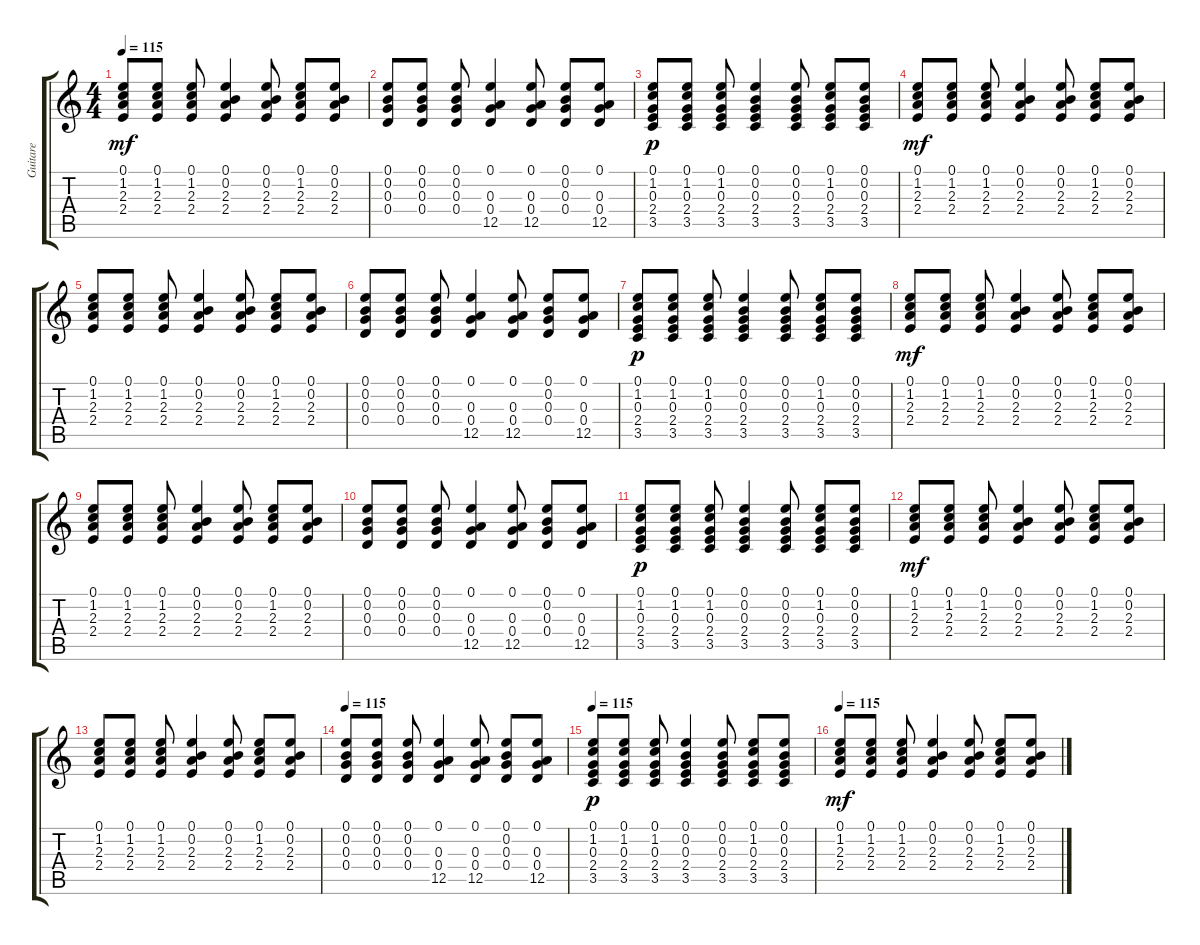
\track ("Guitare" "Guitare") {instrument acousticguitarnylon}
\staff {score tabs}
\tuning (E4 B3 G3 D3 A2 E2) {hide}
\ts (4 4)
\tempo 115
\clef g2
\ks c
(0.1 1.2 2.3 2.4).8{dy mf} (0.1 1.2 2.3 2.4).8 (0.1 1.2 2.3 2.4).8 (0.1 0.2 2.3 2.4).4 (0.1 0.2 2.3 2.4).8 (0.1 1.2 2.3 2.4).8 (0.1 0.2 2.3 2.4).8 |
(0.1 0.2 0.3 0.4).8 (0.1 0.2 0.3 0.4).8 (0.1 0.2 0.3 0.4).8 (0.1 0.3 0.4 12.5).4 (0.1 0.3 0.4 12.5).8 (0.1 0.2 0.3 0.4).8 (0.1 0.3 0.4 12.5).8 |
(0.1 1.2 0.3 2.4 3.5).8{dy p} (0.1 1.2 0.3 2.4 3.5).8 (0.1 1.2 0.3 2.4 3.5).8 (0.1 0.2 0.3 2.4 3.5).4 (0.1 0.2 0.3 2.4 3.5).8 (0.1 1.2 0.3 2.4 3.5).8 (0.1 0.2 0.3 2.4 3.5).8 |
(0.1 1.2 2.3 2.4).8{dy mf} (0.1 1.2 2.3 2.4).8 (0.1 1.2 2.3 2.4).8 (0.1 0.2 2.3 2.4).4 (0.1 0.2 2.3 2.4).8 (0.1 1.2 2.3 2.4).8 (0.1 0.2 2.3 2.4).8 |
(0.1 1.2 2.3 2.4).8 (0.1 1.2 2.3 2.4).8 (0.1 1.2 2.3 2.4).8 (0.1 0.2 2.3 2.4).4 (0.1 0.2 2.3 2.4).8 (0.1 1.2 2.3 2.4).8 (0.1 0.2 2.3 2.4).8 |
(0.1 0.2 0.3 0.4).8 (0.1 0.2 0.3 0.4).8 (0.1 0.2 0.3 0.4).8 (0.1 0.3 0.4 12.5).4 (0.1 0.3 0.4 12.5).8 (0.1 0.2 0.3 0.4).8 (0.1 0.3 0.4 12.5).8 |
(0.1 1.2 0.3 2.4 3.5).8{dy p} (0.1 1.2 0.3 2.4 3.5).8 (0.1 1.2 0.3 2.4 3.5).8 (0.1 0.2 0.3 2.4 3.5).4 (0.1 0.2 0.3 2.4 3.5).8 (0.1 1.2 0.3 2.4 3.5).8 (0.1 0.2 0.3 2.4 3.5).8 |
(0.1 1.2 2.3 2.4).8{dy mf} (0.1 1.2 2.3 2.4).8 (0.1 1.2 2.3 2.4).8 (0.1 0.2 2.3 2.4).4 (0.1 0.2 2.3 2.4).8 (0.1 1.2 2.3 2.4).8 (0.1 0.2 2.3 2.4).8 |
(0.1 1.2 2.3 2.4).8 (0.1 1.2 2.3 2.4).8 (0.1 1.2 2.3 2.4).8 (0.1 0.2 2.3 2.4).4 (0.1 0.2 2.3 2.4).8 (0.1 1.2 2.3 2.4).8 (0.1 0.2 2.3 2.4).8 |
(0.1 0.2 0.3 0.4).8 (0.1 0.2 0.3 0.4).8 (0.1 0.2 0.3 0.4).8 (0.1 0.3 0.4 12.5).4 (0.1 0.3 0.4 12.5).8 (0.1 0.2 0.3 0.4).8 (0.1 0.3 0.4 12.5).8 |
(0.1 1.2 0.3 2.4 3.5).8{dy p} (0.1 1.2 0.3 2.4 3.5).8 (0.1 1.2 0.3 2.4 3.5).8 (0.1 0.2 0.3 2.4 3.5).4 (0.1 0.2 0.3 2.4 3.5).8 (0.1 1.2 0.3 2.4 3.5).8 (0.1 0.2 0.3 2.4 3.5).8 |
(0.1 1.2 2.3 2.4).8{dy mf} (0.1 1.2 2.3 2.4).8 (0.1 1.2 2.3 2.4).8 (0.1 0.2 2.3 2.4).4 (0.1 0.2 2.3 2.4).8 (0.1 1.2 2.3 2.4).8 (0.1 0.2 2.3 2.4).8 |
(0.1 1.2 2.3 2.4).8 (0.1 1.2 2.3 2.4).8 (0.1 1.2 2.3 2.4).8 (0.1 0.2 2.3 2.4).4 (0.1 0.2 2.3 2.4).8 (0.1 1.2 2.3 2.4).8 (0.1 0.2 2.3 2.4).8 |
\tempo 115
(0.1 0.2 0.3 0.4).8 (0.1 0.2 0.3 0.4).8 (0.1 0.2 0.3 0.4).8 (0.1 0.3 0.4 12.5).4 (0.1 0.3 0.4 12.5).8 (0.1 0.2 0.3 0.4).8 (0.1 0.3 0.4 12.5).8 |
\tempo 115
(0.1 1.2 0.3 2.4 3.5).8{dy p} (0.1 1.2 0.3 2.4 3.5).8 (0.1 1.2 0.3 2.4 3.5).8 (0.1 0.2 0.3 2.4 3.5).4 (0.1 0.2 0.3 2.4 3.5).8 (0.1 1.2 0.3 2.4 3.5).8 (0.1 0.2 0.3 2.4 3.5).8 |
\tempo 115
(0.1 1.2 2.3 2.4).8{dy mf} (0.1 1.2 2.3 2.4).8 (0.1 1.2 2.3 2.4).8 (0.1 0.2 2.3 2.4).4 (0.1 0.2 2.3 2.4).8 (0.1 1.2 2.3 2.4).8 (0.1 0.2 2.3 2.4).8
